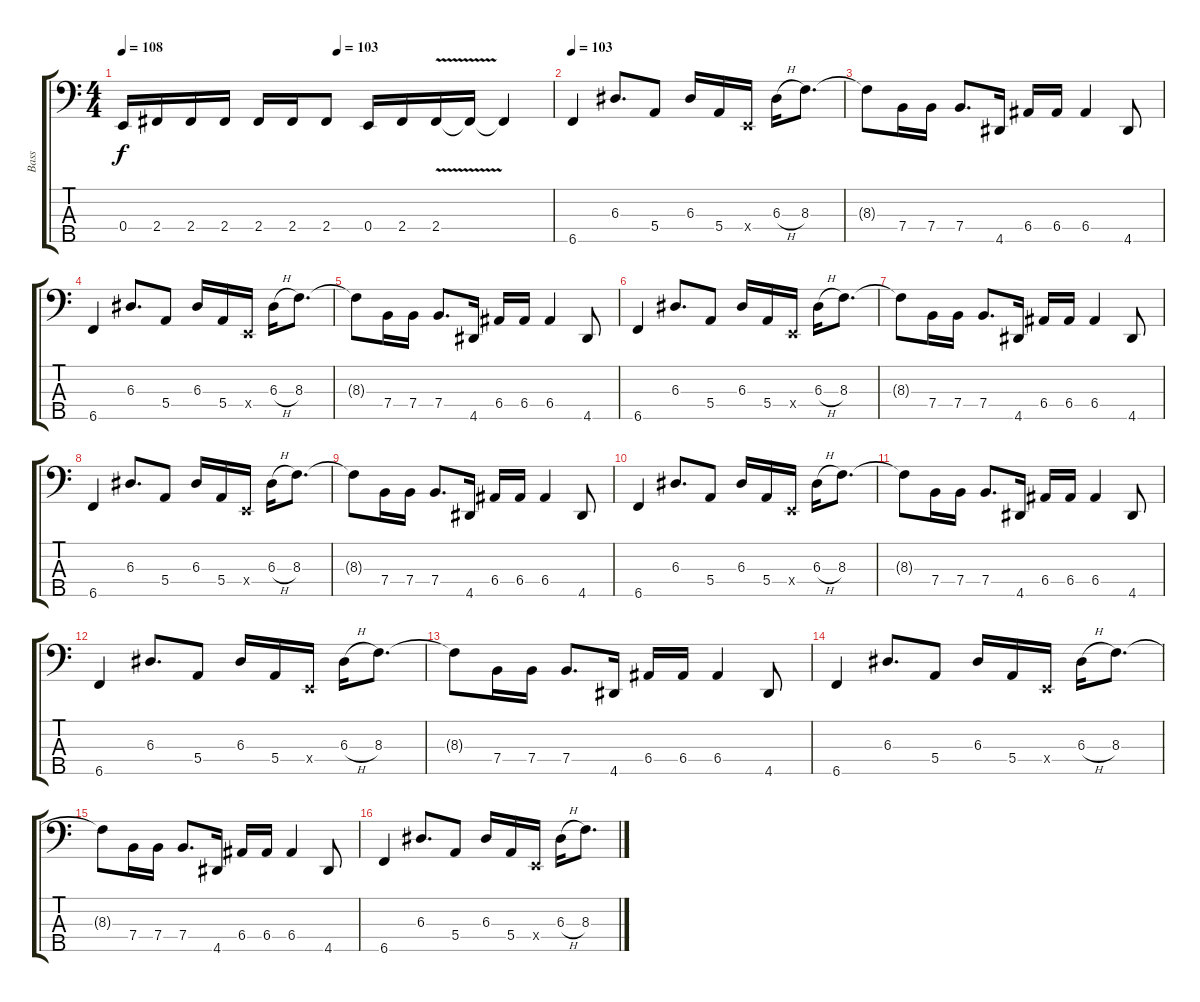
\track ("Bass" "Bass") {instrument electricbassfinger}
\staff {score tabs}
\tuning (G2 D2 A1 E1 B0) {hide}
\ts (4 4)
\tempo 108
\tempo (103 0.5)
\clef f4
\ks c
0.4.16{dy f} 2.4.16 2.4.16 2.4.16 2.4.16 2.4.16 2.4.8 0.4.16 2.4.16 2.4{v}.16 2.4{t}.16 2.4{t}.4 |
\tempo 103
6.5.4 6.3.8{d} 5.4.8 6.3.16 5.4.16 0.4{x}.16 6.3{h}.16 8.3.8{d} |
8.3{t}.8 7.4.16 7.4.16 7.4.8{d} 4.5.16 6.4.16 6.4.16 6.4.4 4.5.8 |
6.5.4 6.3.8{d} 5.4.8 6.3.16 5.4.16 0.4{x}.16 6.3{h}.16 8.3.8{d} |
8.3{t}.8 7.4.16 7.4.16 7.4.8{d} 4.5.16 6.4.16 6.4.16 6.4.4 4.5.8 |
6.5.4 6.3.8{d} 5.4.8 6.3.16 5.4.16 0.4{x}.16 6.3{h}.16 8.3.8{d} |
8.3{t}.8 7.4.16 7.4.16 7.4.8{d} 4.5.16 6.4.16 6.4.16 6.4.4 4.5.8 |
6.5.4 6.3.8{d} 5.4.8 6.3.16 5.4.16 0.4{x}.16 6.3{h}.16 8.3.8{d} |
8.3{t}.8 7.4.16 7.4.16 7.4.8{d} 4.5.16 6.4.16 6.4.16 6.4.4 4.5.8 |
6.5.4 6.3.8{d} 5.4.8 6.3.16 5.4.16 0.4{x}.16 6.3{h}.16 8.3.8{d} |
8.3{t}.8 7.4.16 7.4.16 7.4.8{d} 4.5.16 6.4.16 6.4.16 6.4.4 4.5.8 |
6.5.4 6.3.8{d} 5.4.8 6.3.16 5.4.16 0.4{x}.16 6.3{h}.16 8.3.8{d} |
8.3{t}.8 7.4.16 7.4.16 7.4.8{d} 4.5.16 6.4.16 6.4.16 6.4.4 4.5.8 |
6.5.4 6.3.8{d} 5.4.8 6.3.16 5.4.16 0.4{x}.16 6.3{h}.16 8.3.8{d} |
8.3{t}.8 7.4.16 7.4.16 7.4.8{d} 4.5.16 6.4.16 6.4.16 6.4.4 4.5.8 |
6.5.4 6.3.8{d} 5.4.8 6.3.16 5.4.16 0.4{x}.16 6.3{h}.16 8.3.8{d}
